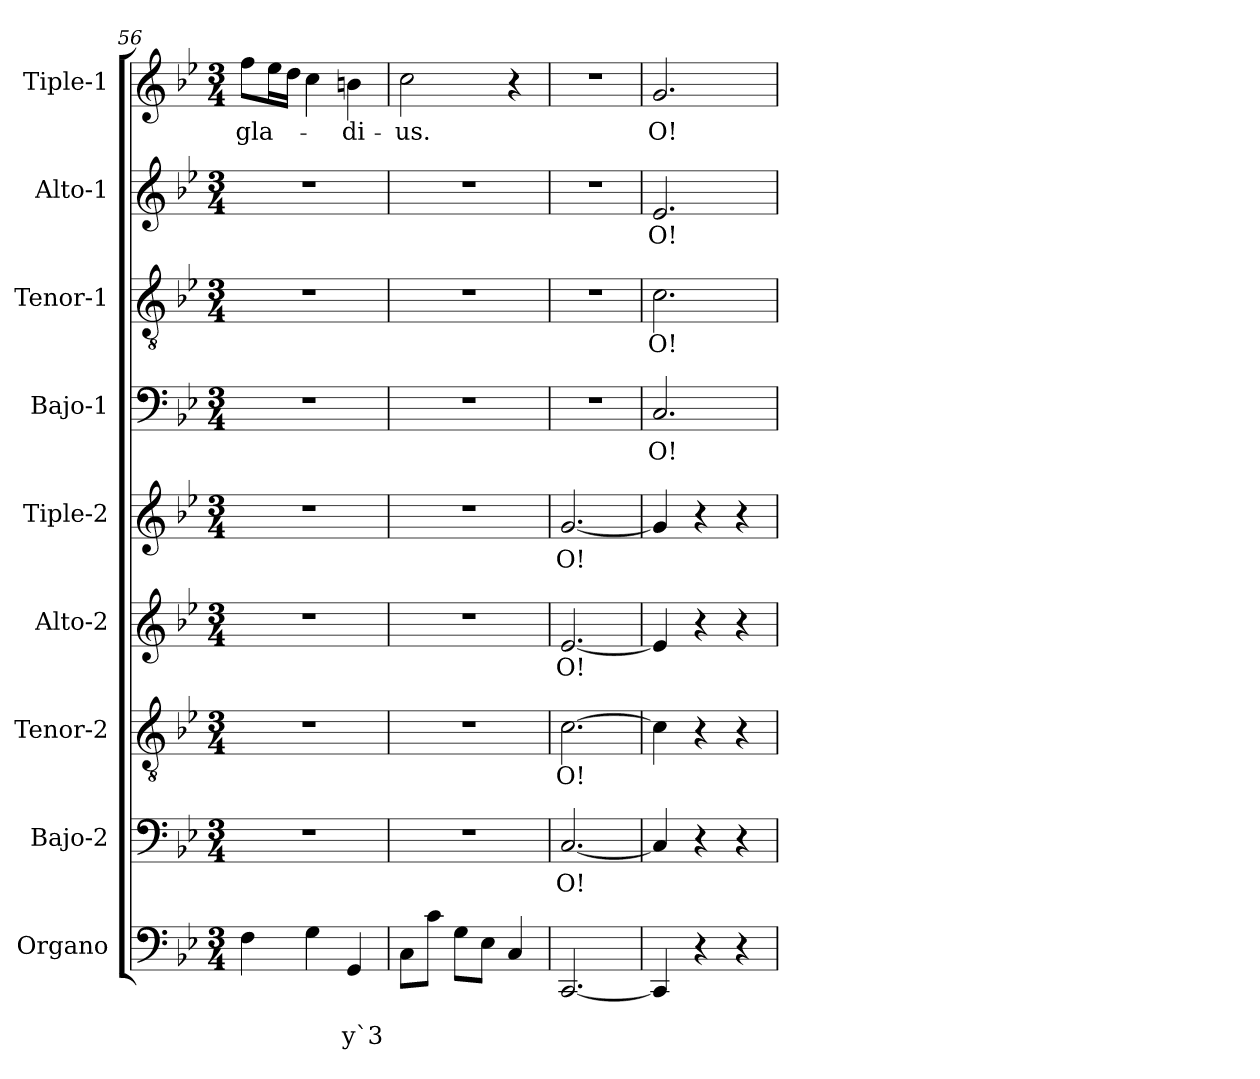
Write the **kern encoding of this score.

**kern	**text	**text	**kern	**text	**kern	**text	**kern	**text	**kern	**text	**kern	**text	**kern	**text	**kern	**text	**kern	**text
*part9	*part9	*part9	*part8	*part8	*part7	*part7	*part6	*part6	*part5	*part5	*part4	*part4	*part3	*part3	*part2	*part2	*part1	*part1
*staff9	*staff9	*staff9	*staff8	*staff8	*staff7	*staff7	*staff6	*staff6	*staff5	*staff5	*staff4	*staff4	*staff3	*staff3	*staff2	*staff2	*staff1	*staff1
*I"Organo	*	*	*I"Bajo-2	*	*I"Tenor-2	*	*I"Alto-2	*	*I"Tiple-2	*	*I"Bajo-1	*	*I"Tenor-1	*	*I"Alto-1	*	*I"Tiple-1	*
*	*	*	*I'B-2	*	*I'T-2	*	*I'A-2	*	*	*	*I'B1	*	*I'T1	*	*I'A1	*	*	*
*clefF4	*	*	*clefF4	*	*clefGv2	*	*clefG2	*	*clefG2	*	*clefF4	*	*clefGv2	*	*clefG2	*	*clefG2	*
*k[b-e-]	*	*	*k[b-e-]	*	*k[b-e-]	*	*k[b-e-]	*	*k[b-e-]	*	*k[b-e-]	*	*k[b-e-]	*	*k[b-e-]	*	*k[b-e-]	*
*B-:	*	*	*B-:	*	*B-:	*	*B-:	*	*B-:	*	*B-:	*	*B-:	*	*B-:	*	*B-:	*
*M3/4	*	*	*M3/4	*	*M3/4	*	*M3/4	*	*M3/4	*	*M3/4	*	*M3/4	*	*M3/4	*	*M3/4	*
=56	=56	=56	=56	=56	=56	=56	=56	=56	=56	=56	=56	=56	=56	=56	=56	=56	=56	=56
!	!	!	!	!	!	!	!	!	!	!	!	!	!	!	!	!	!	!LO:LY:b
4F\	.	.	2.r	.	2.r	.	2.r	.	2.r	.	2.r	.	2.r	.	2.r	.	8ff\L	gla-
.	.	.	.	.	.	.	.	.	.	.	.	.	.	.	.	.	16ee-\L	.
.	.	.	.	.	.	.	.	.	.	.	.	.	.	.	.	.	16dd\JJ	.
4G\	.	.	.	.	.	.	.	.	.	.	.	.	.	.	.	.	4cc\	.
!	!	!LO:LY:b	!	!	!	!	!	!	!	!	!	!	!	!	!	!	!	!
!	!	!	!	!	!	!	!	!	!	!	!	!	!	!	!	!	!	!LO:LY:b
4GG/	.	y`3	.	.	.	.	.	.	.	.	.	.	.	.	.	.	4bn\	-di-
=57	=57	=57	=57	=57	=57	=57	=57	=57	=57	=57	=57	=57	=57	=57	=57	=57	=57	=57
!	!	!	!	!	!	!	!	!	!	!	!	!	!	!	!	!	!	!LO:LY:b
8C\L	.	.	2.r	.	2.r	.	2.r	.	2.r	.	2.r	.	2.r	.	2.r	.	2cc\	-us.
8c\J	.	.	.	.	.	.	.	.	.	.	.	.	.	.	.	.	.	.
8G\L	.	.	.	.	.	.	.	.	.	.	.	.	.	.	.	.	.	.
8E-\J	.	.	.	.	.	.	.	.	.	.	.	.	.	.	.	.	.	.
4C/	.	.	.	.	.	.	.	.	.	.	.	.	.	.	.	.	4r	.
!!LO:PB:g=z
=58	=58	=58	=58	=58	=58	=58	=58	=58	=58	=58	=58	=58	=58	=58	=58	=58	=58	=58
!	!	!	!	!LO:LY:b	!	!	!	!	!	!	!	!	!	!	!	!	!	!
!	!	!	!	!	!	!LO:LY:b	!	!	!	!	!	!	!	!	!	!	!	!
!	!	!	!	!	!	!	!	!LO:LY:b	!	!	!	!	!	!	!	!	!	!
!	!	!	!	!	!	!	!	!	!	!LO:LY:b	!	!	!	!	!	!	!	!
[2.CC/	.	.	[2.C/	O!	[2.c\	O!	[2.e-/	O!	[2.g/	O!	2.r	.	2.r	.	2.r	.	2.r	.
=59	=59	=59	=59	=59	=59	=59	=59	=59	=59	=59	=59	=59	=59	=59	=59	=59	=59	=59
!	!	!	!	!	!	!	!	!	!	!	!	!LO:LY:b	!	!	!	!	!	!
!	!	!	!	!	!	!	!	!	!	!	!	!	!	!LO:LY:b	!	!	!	!
!	!	!	!	!	!	!	!	!	!	!	!	!	!	!	!	!LO:LY:b	!	!
!	!	!	!	!	!	!	!	!	!	!	!	!	!	!	!	!	!	!LO:LY:b
4CC/]	.	.	4C/]	.	4c\]	.	4e-/]	.	4g/]	.	2.C/	O!	2.c\	O!	2.e-/	O!	2.g/	O!
4r	.	.	4r	.	4r	.	4r	.	4r	.	.	.	.	.	.	.	.	.
4r	.	.	4r	.	4r	.	4r	.	4r	.	.	.	.	.	.	.	.	.
=	=	=	=	=	=	=	=	=	=	=	=	=	=	=	=	=	=	=
*-	*-	*-	*-	*-	*-	*-	*-	*-	*-	*-	*-	*-	*-	*-	*-	*-	*-	*-
